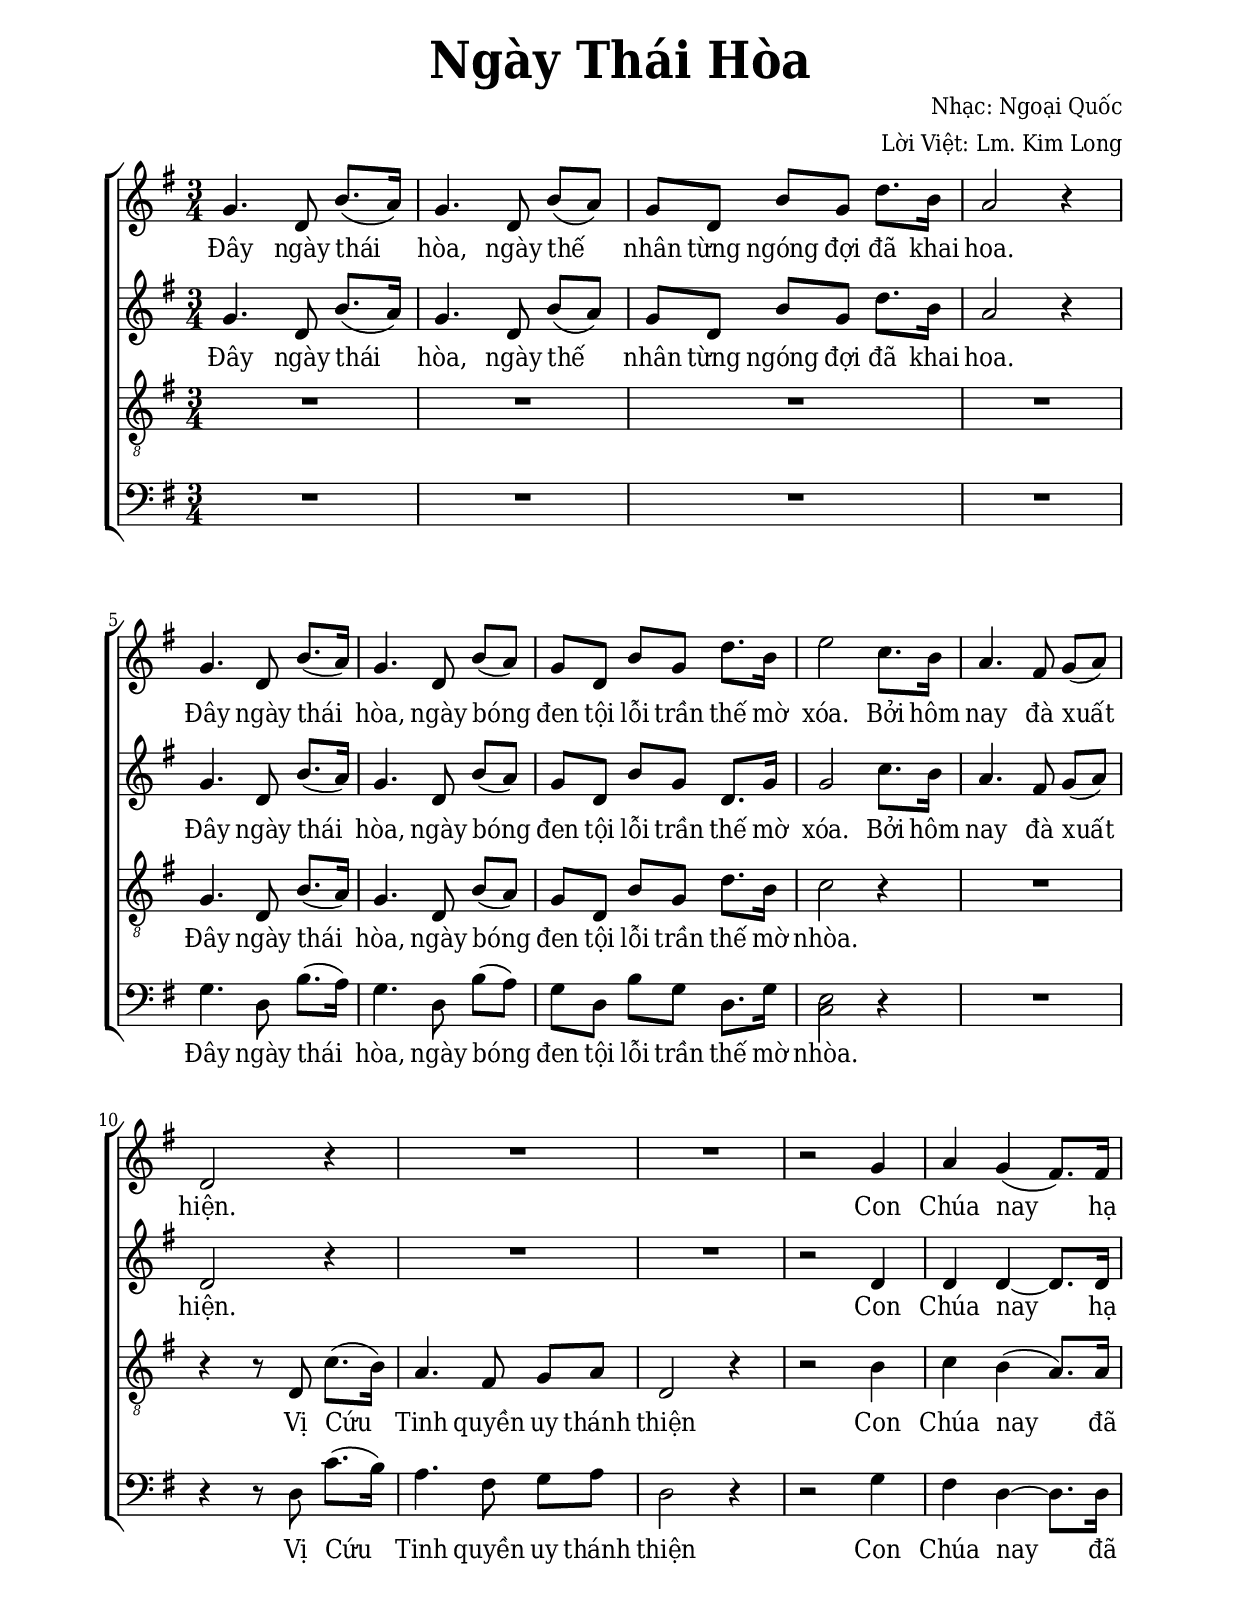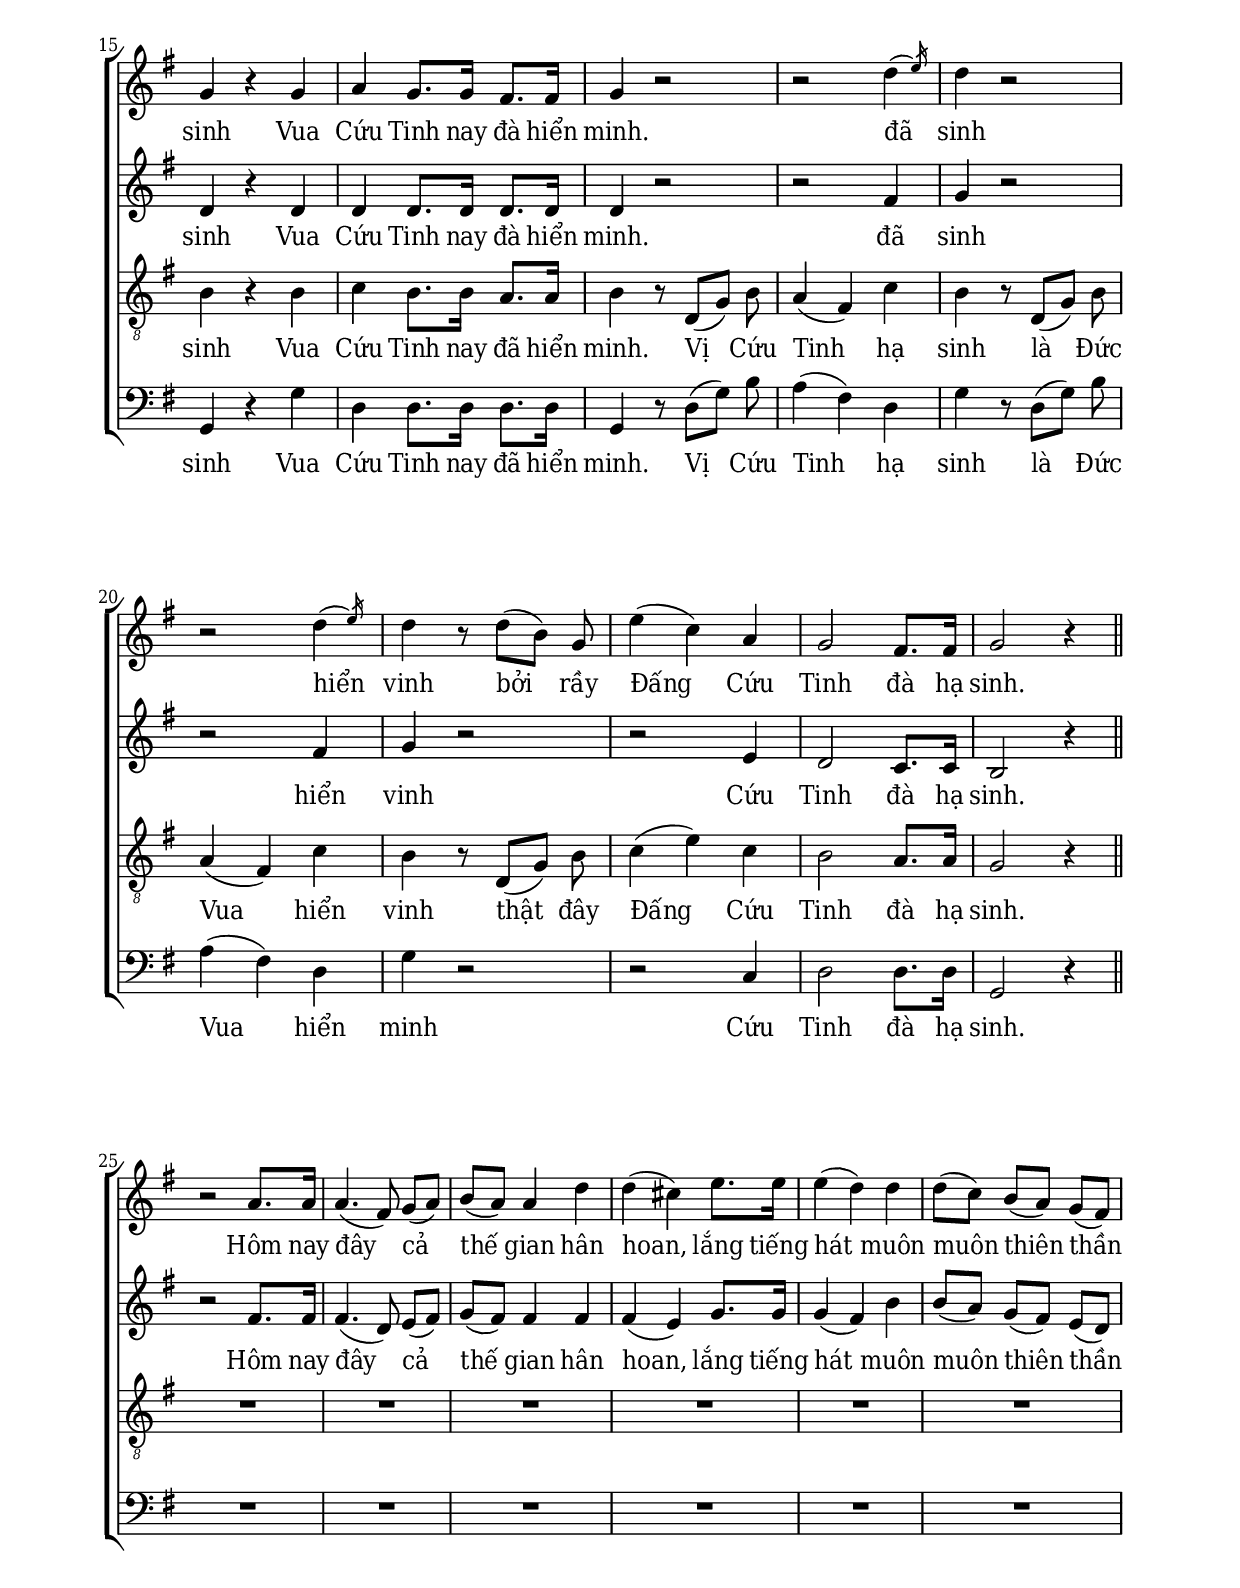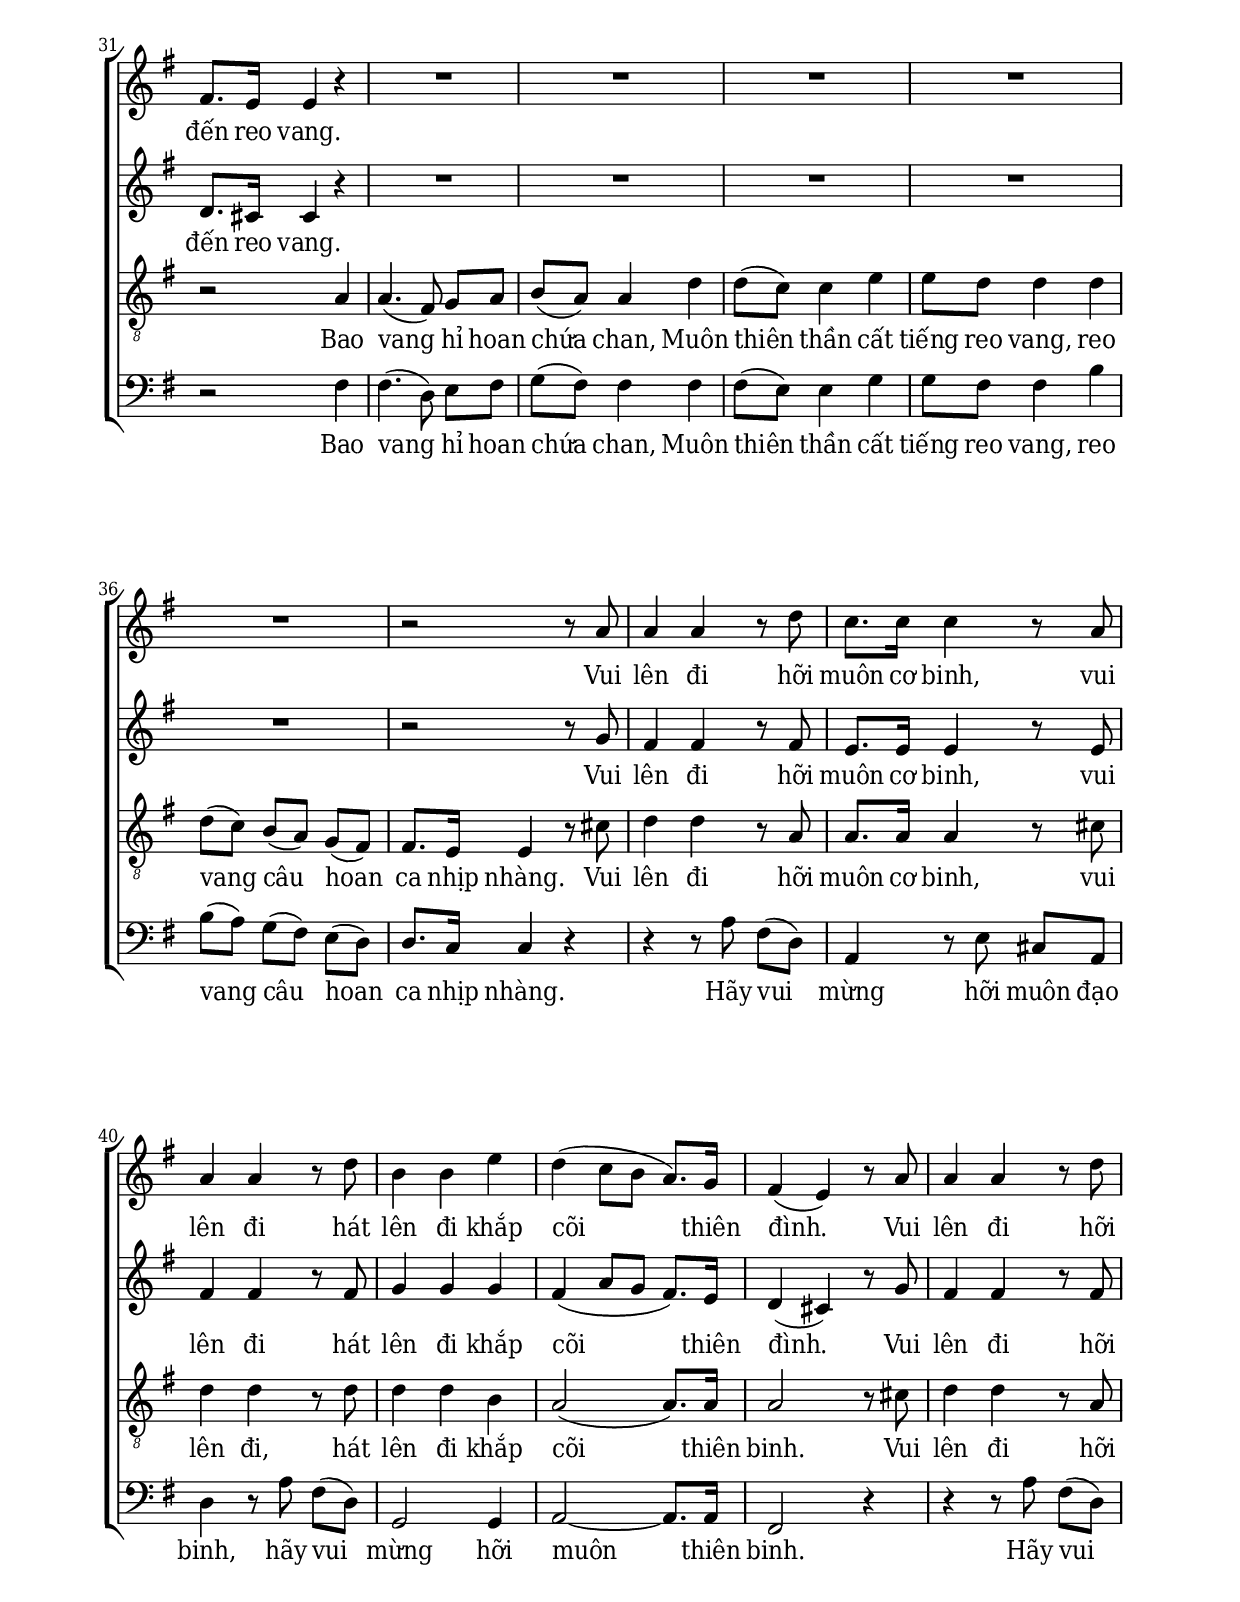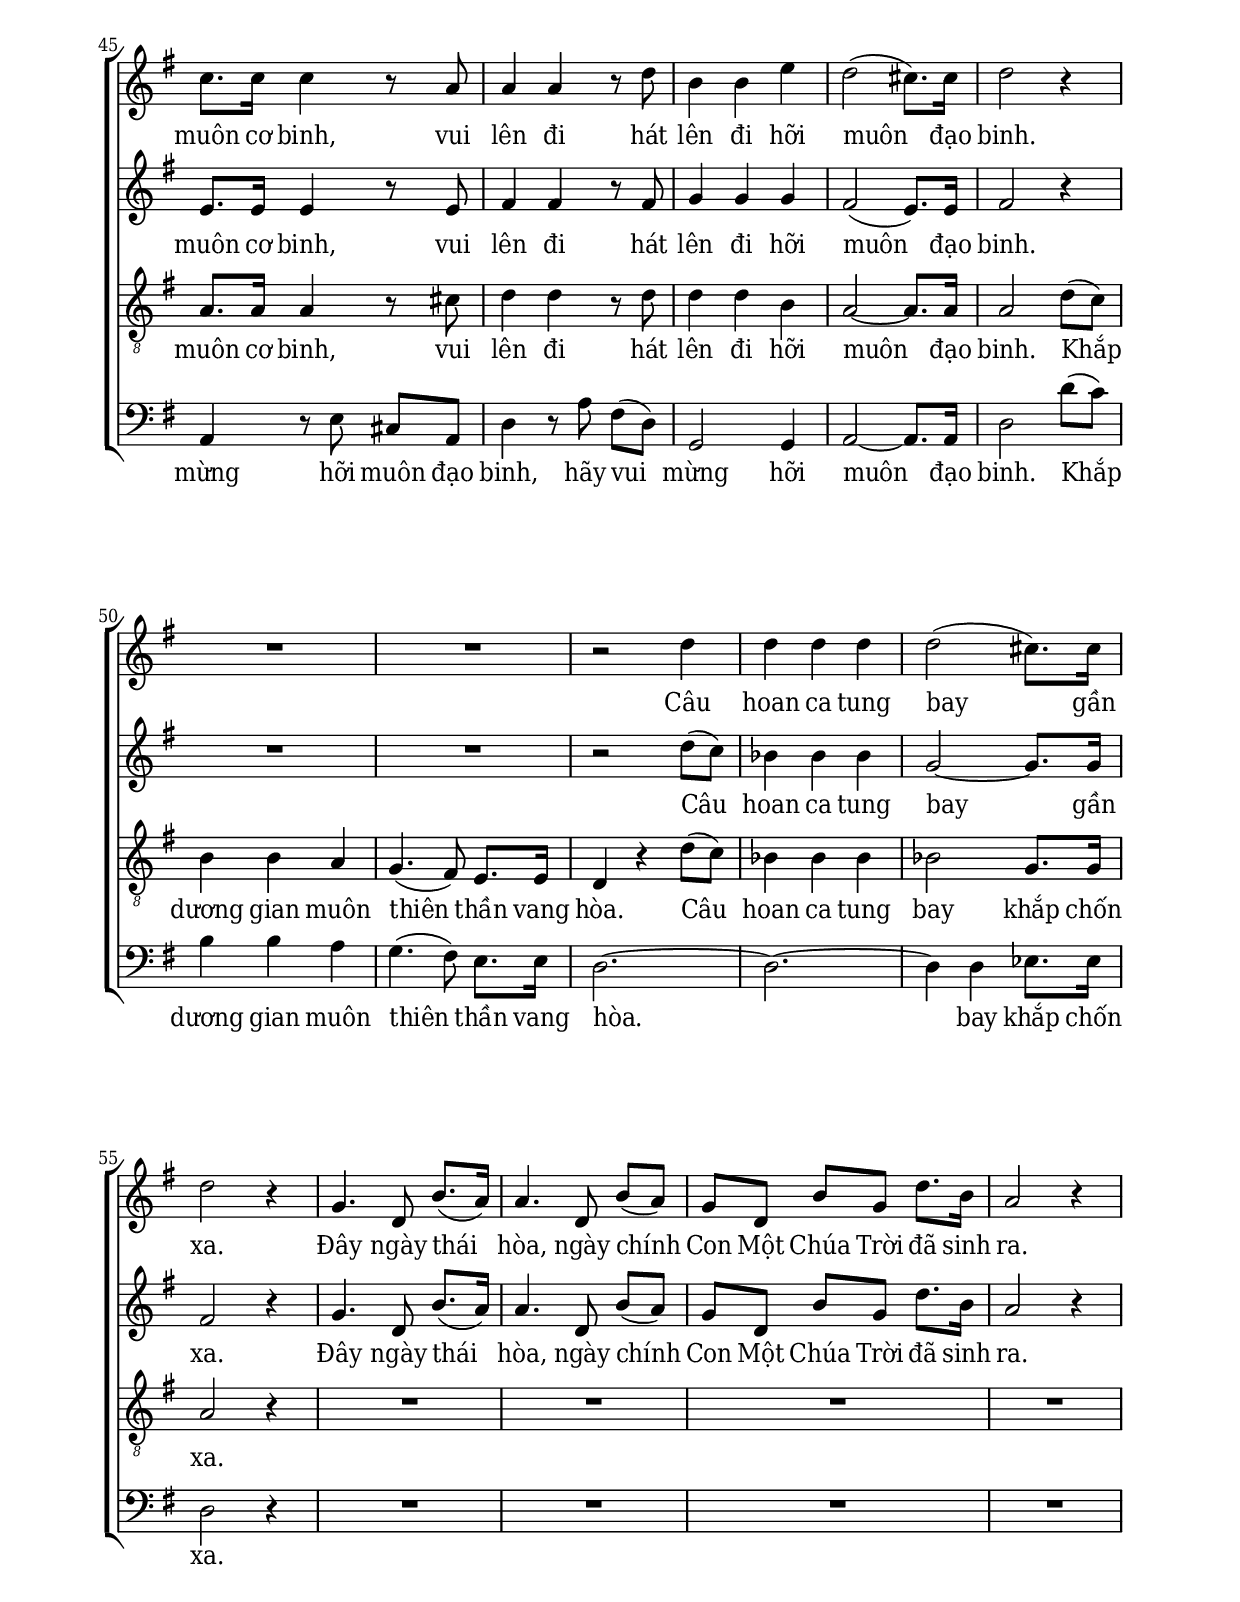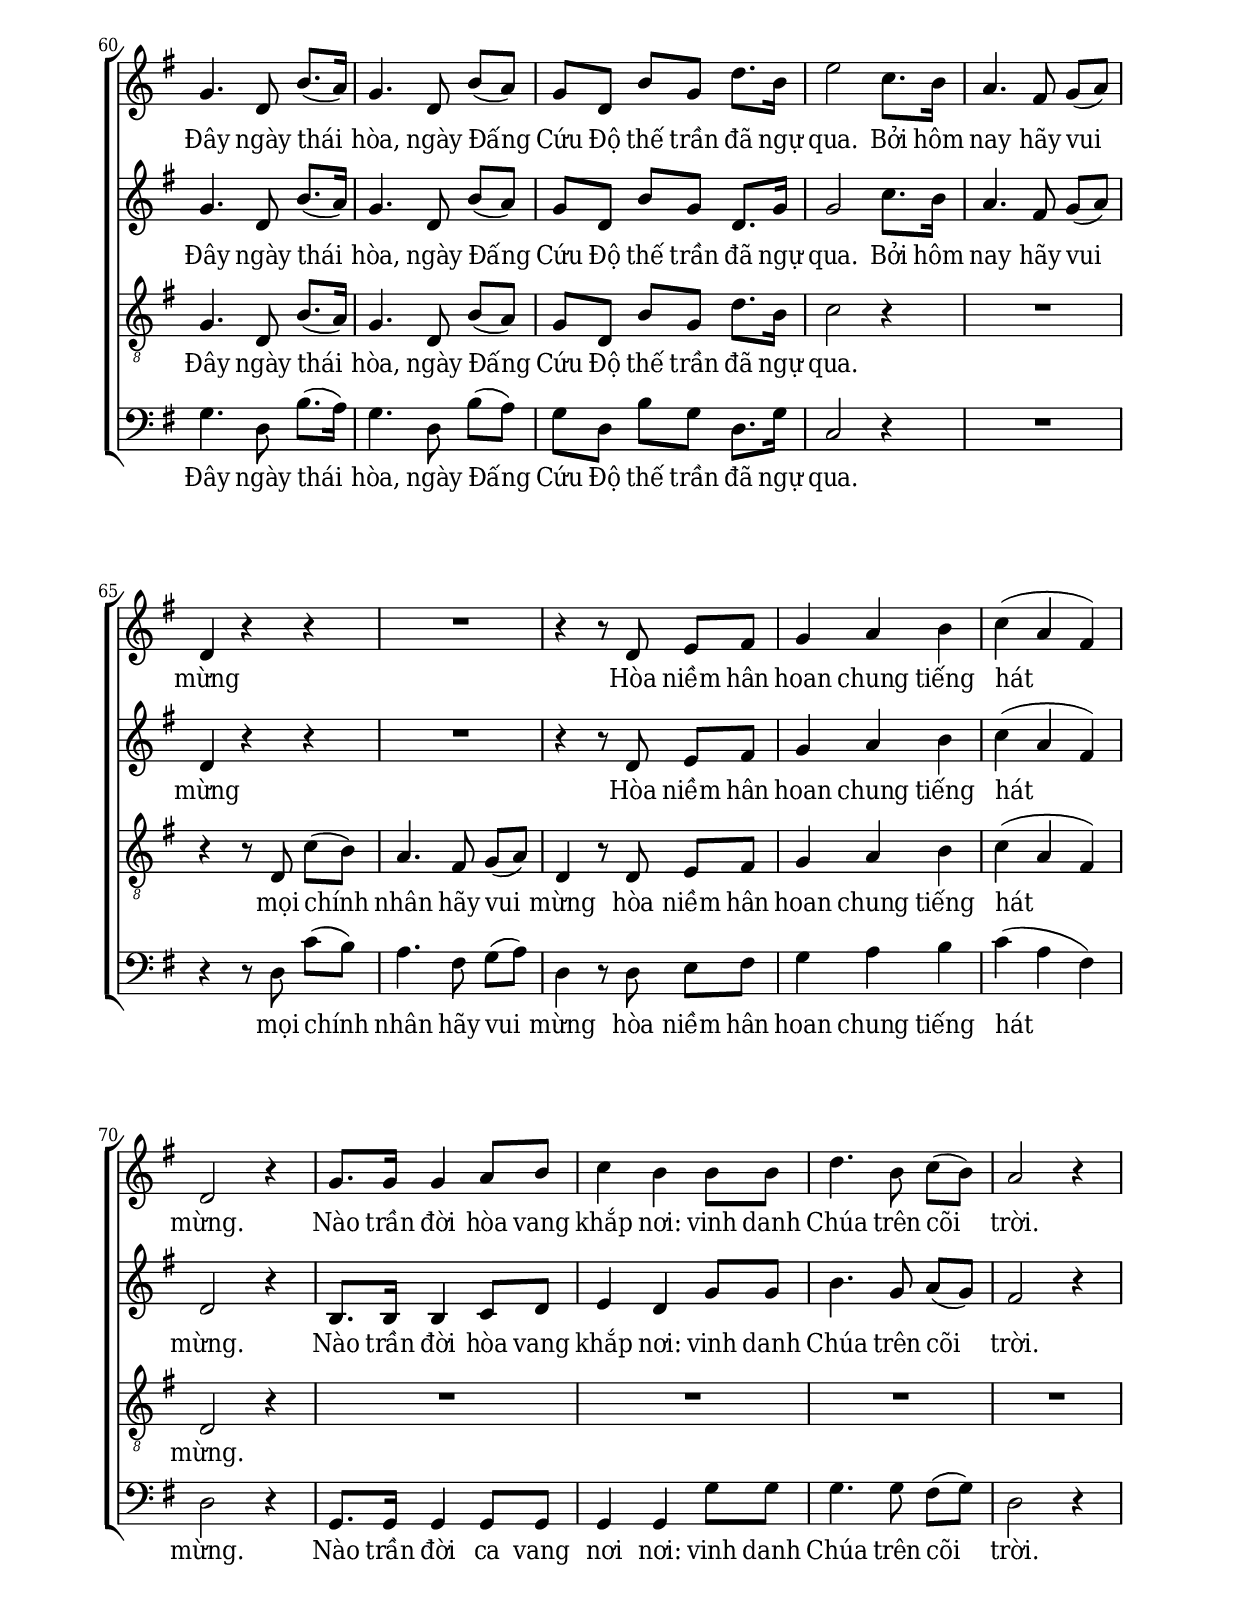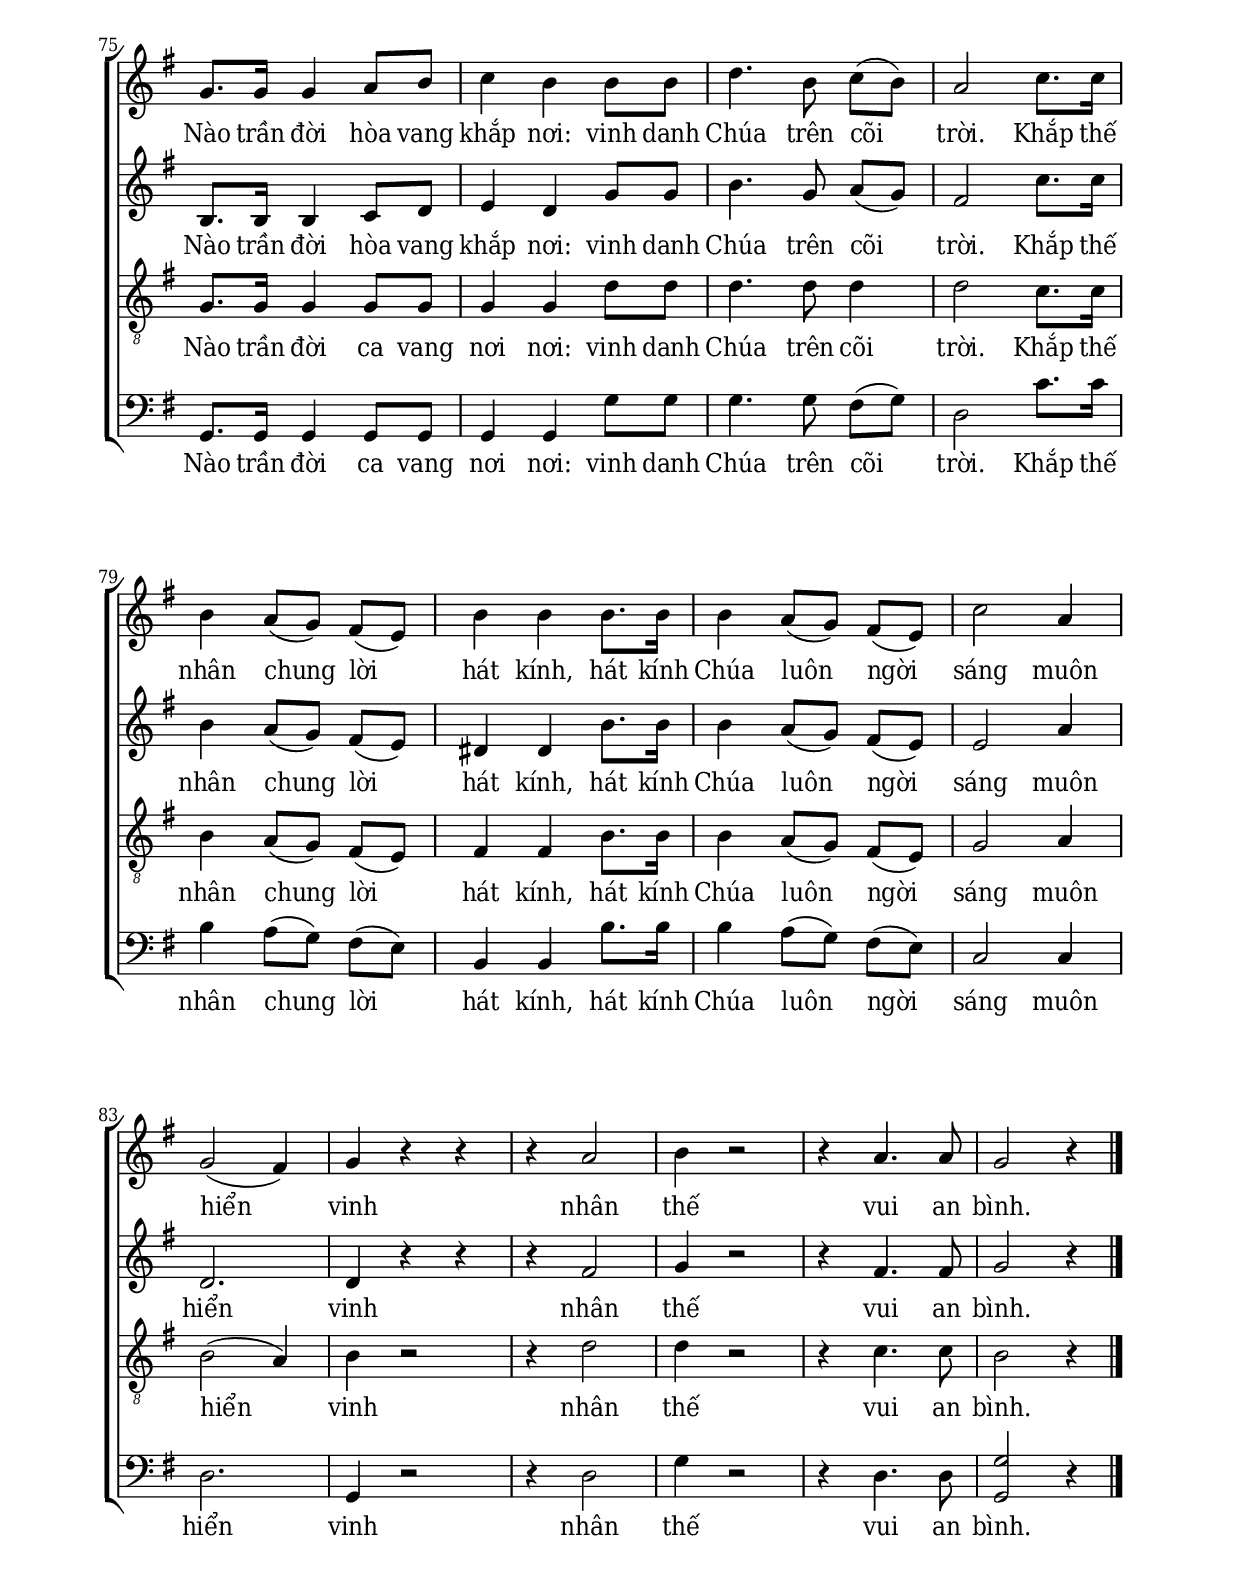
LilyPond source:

% Cài đặt chung
\version "2.22.1"
\include "english.ly"

\header {
  title = \markup { \fontsize #3 "Ngày Thái Hòa" }
  composer = "Nhạc: Ngoại Quốc"
  arranger = "Lời Việt: Lm. Kim Long"
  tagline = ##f
}

% Nhạc
nhacDiepKhucSop = \relative c'' {
  g4. d8 b'8. (a16) |
  g4. d8 b' (a) |
  g d b' g d'8. b16 |
  a2 r4 | \break
  g4. d8 b'8. (a16) |
  g4. d8 b' (a) |
  g d b' g d'8. b16 |
  e2 c8. b16 |
  a4. fs8 g (a) |
  d,2 r4 |
  R2.*2
  r2 g4 |
  a g (fs8.) fs16 |
  g4 r g |
  a g8. g16 fs8. fs16 |
  g4 r2 |
  r2
  \afterGrace d'4 ({
    \override Flag.stroke-style = #"grace"
    e16)}
  \revert Flag.stroke-style
  d4 r2 |
  r2
  \afterGrace d4 ({
    \override Flag.stroke-style = #"grace"
    e16)}
  \revert Flag.stroke-style
  d4 r8 d ([b]) g |
  e'4 (c) a |
  g2 fs8. fs16 |
  g2 r4 \bar "||" \break
  
  r2 a8. a16 |
  a4. (fs8) g (a) |
  b (a) a4 d |
  d4 (cs) e8. e16 |
  e4 (d) d |
  d8 (c) b (a) g (fs) | \break
  fs8. e16 e4 r |
  R2.*5
  r2 r8 a |
  a4 a r8 d |
  c8. c16 c4 r8 a |
  a4 a r8 d |
  b4 b e |
  d (c8 b a8.) g16 |
  fs4 (e) r8 a |
  a4 a r8 d |
  c8. c16 c4 r8 a |
  a4 a r8 d |
  b4 b e |
  d2 (cs8.) cs16 |
  d2 r4 |
  R2.*2
  r2 d4 |
  d d d |
  d2 (cs8.) cs16 |
  d2 r4 |
  g,4. d8 b'8. (a16) |
  a4. d,8 b' (a) |
  g d b' g d'8. b16 |
  a2 r4 |
  g4. d8 b'8. (a16) |
  g4. d8 b' (a) |
  g d b' g d'8. b16 |
  e2 c8. b16 |
  a4. fs8 g (a) |
  d,4 r r |
  R2.
  r4 r8 d e fs |
  g4 a b |
  c (a fs) |
  d2 r4 |
  g8. g16 g4 a8 b |
  c4 b b8 b |
  d4. b8 c (b) |
  a2 r4 |
  g8. g16 g4 a8 b |
  c4 b b8 b |
  d4. b8 c (b) |
  a2 c8. c16 |
  b4 a8 (g) fs (e) |
  b'4 b b8. b16 |
  b4 a8 (g) fs (e) |
  c'2 a4 |
  g2 (fs4) |
  g r r |
  r a2 |
  b4 r2 |
  r4 a4. a8 |
  g2 r4 \bar "|."
}

nhacDiepKhucAlto = \relative c'' {
  g4. d8 b'8. (a16) |
  g4. d8 b' (a) |
  g d b' g d'8. b16 |
  a2 r4 | \break
  
  g4. d8 b'8. (a16) |
  g4. d8 b' (a) |
  g d b' g d8. g16 |
  g2 c8. b16 |
  a4. fs8 g (a) |
  d,2 r4 |
  R2.*2
  r2 d4 |
  d d ~ d8. d16 |
  d4 r d |
  d d8. d16 d8. d16 |
  d4 r2 |
  r2 fs4 |
  g r2 |
  r2 fs4 |
  g r2 |
  r e4 |
  d2 c8. c16 |
  b2 r4 |
  
  r2 fs'8. fs16 |
  fs4. (d8) e (fs) |
  g (fs) fs4 fs |
  fs (e) g8. g16 |
  g4 (fs) b |
  b8 (a) g (fs) e (d) |
  d8. cs16 cs4 r |
  R2.*5
  r2 r8 g' |
  fs4 fs r8 fs |
  e8. e16 e4 r8 e |
  fs4 fs r8 fs |
  g4 g g |
  fs (a8 g fs8.) e16 |
  d4 (cs) r8 g' |
  fs4 fs r8 fs |
  e8. e16 e4 r8 e |
  fs4 fs r8 fs |
  g4 g g |
  fs2 (e8.) e16 |
  fs2 r4 |
  R2.*2
  r2 d'8 (c) |
  bf4 bf bf |
  g2 ~ g8. g16 |
  fs2 r4 |
  g4. d8 b'8. (a16) |
  a4. d,8 b' (a) |
  g d b' g d'8. b16 |
  a2 r4 |
  g4. d8 b'8. (a16) |
  g4. d8 b' (a) |
  g d b' g d8. g16 |
  g2 c8. b16 |
  a4. fs8 g (a) |
  d,4 r r |
  R2.
  r4 r8 d e fs |
  g4 a b |
  c (a fs) |
  d2 r4 |
  b8. b16 b4 c8 d |
  e4 d g8 g |
  b4. g8 a (g) |
  fs2 r4 |
  b,8. b16 b4 c8 d |
  e4 d g8 g |
  b4. g8 a (g) |
  fs2 c'8. c16 |
  b4 a8 (g) fs (e) |
  ds4 ds b'8. b16 |
  b4 a8 (g) fs (e) |
  e2 a4 |
  d,2. |
  d4 r r |
  r fs2 |
  g4 r2 |
  r4 fs4. fs8 |
  g2 r4
}

nhacDiepKhucTenor = \relative c' {
  R2.*4
  g4. d8 b'8. (a16) |
  g4. d8 b' (a) |
  g d b' g d'8. b16 |
  c2 r4 |
  R2.
  r4 r8 d, c'8. (b16) |
  a4. fs8 g a |
  d,2 r4 |
  r2 b'4 |
  c b (a8.) a16 |
  b4 r b |
  c b8. b16 a8. a16 |
  b4 r8 d, ([g]) b |
  a4 (fs) c' |
  b r8 d, ([g]) b |
  a4 (fs) c' |
  b r8 d, ([g]) b |
  c4 (e) c |
  b2 a8. a16 |
  g2 r4 |
  R2.*6
  
  r2 a4 |
  a4. (fs8) g a |
  b (a) a4 d |
  d8 (c) c4 e |
  e8 d d4 d |
  d8 (c) b (a) g (fs) |
  fs8. e16 e4 r8 cs' |
  d4 d r8 a |
  a8. a16 a4 r8 cs |
  d4 d r8 d |
  d4 d b |
  a2 (a8.) a16 |
  a2 r8 cs |
  d4 d r8 a |
  a8. a16 a4 r8 cs |
  d4 d r8 d |
  d4 d b |
  a2 ~ a8. a16 |
  a2 d8 (c) |
  b4 b a |
  g4. (fs8) e8. e16 |
  d4 r d'8 (c) |
  bf4 bf bf |
  bf2 g8. g16 |
  a2 r4 |
  R2.*4
  g4. d8 b'8. (a16) |
  g4. d8 b' (a) |
  g d b' g d'8. b16 |
  c2 r4 |
  R2.
  r4 r8 d, c' (b) |
  a4. fs8 g (a) |
  d,4 r8 d e fs |
  g4 a b |
  c (a fs) |
  d2 r4 |
  R2.*4
  g8. g16 g4 g8 g |
  g4 g d'8 d |
  d4. d8 d4 |
  d2 c8. c16 |
  b4 a8 (g) fs (e) |
  fs4 fs b8. b16 |
  b4 a8 (g) fs (e) |
  g2 a4 |
  b2 (a4) |
  b r2 |
  r4 d2 |
  d4 r2 |
  r4 c4. c8 |
  b2 r4
}

nhacDiepKhucBas = \relative c' {
  R2.*4
  g4. d8 b'8. (a16) |
  g4. d8 b' (a) |
  g d b' g d8. g16 |
  <e c>2 r4 |
  R2.
  r4 r8 d c'8. (b16) |
  a4. fs8 g a |
  d,2 r4 |
  r2 g4 |
  fs d ~ d8. d16 |
  g,4 r g' |
  d d8. d16 d8. d16 |
  g,4 r8 d' ([g]) b |
  a4 (fs) d |
  g r8 d ([g]) b |
  a4 (fs) d |
  g r2 |
  r c,4 |
  d2 d8. d16 |
  g,2 r4 |
  R2.*6
  r2 fs'4 |
  fs4. (d8) e fs |
  g (fs) fs4 fs |
  fs8 (e) e4 g |
  g8 fs fs4 b |
  b8 (a) g (fs) e (d) |
  d8. c16 c4 r4 |
  r4 r8 a' fs (d) |
  a4 r8 e' cs a |
  d4 r8 a' fs (d) |
  g,2 g4 |
  a2 ~ a8. a16 |
  fs2 r4 |
  r4 r8 a' fs (d) |
  a4 r8 e' cs a |
  d4 r8 a' fs (d) |
  g,2 g4 |
  a2 ~ a8. a16 |
  d2 d'8 (c) |
  b4 b a |
  g4. (fs8) e8. e16 |
  d2. ~ |
  d ~ |
  d4 d ef8. ef16 |
  d2 r4 |
  R2.*4
  g4. d8 b'8. (a16) |
  g4. d8 b' (a) |
  g d b' g d8. g16 |
  c,2 r4 |
  R2.
  r4 r8 d c' (b) |
  a4. fs8 g (a) |
  d,4 r8 d e fs |
  g4 a b |
  c (a fs) |
  d2 r4 |
  g,8. g16 g4 g8 g |
  g4 g g'8 g |
  g4. g8 fs (g) |
  d2 r4 |
  g,8. g16 g4 g8 g |
  g4 g g'8 g |
  g4. g8 fs (g) |
  d2 c'8. c16 |
  b4 a8 (g) fs (e) |
  b4 b b'8. b16 |
  b4 a8 (g) fs (e) |
  c2 c4 |
  d2. |
  g,4 r2 |
  r4 d'2 |
  g4 r2 |
  r4 d4. d8 |
  <g g,>2 r4
}

% Lời
loiDiepKhucSop = \lyricmode {
  Đây ngày thái hòa,
  ngày thế nhân từng ngóng đợi đã khai hoa.
  Đây ngày thái hòa,
  ngày bóng đen tội lỗi trần thế mờ xóa.
  Bởi hôm nay đà xuất hiện.
  Con Chúa nay hạ sinh Vua Cứu Tinh nay đà hiển minh.
  đã sinh hiển vinh bởi rầy Đấng Cứu Tinh đà hạ sinh.
  Hôm nay đây cả thế gian hân hoan,
  lắng tiếng hát muôn muôn thiên thần đến reo vang.
  Vui lên đi hỡi muôn cơ binh, vui lên đi
  hát lên đi khắp cõi thiên đình.
  Vui lên đi hỡi muôn cơ binh, vui lên đi
  hát lên đi hỡi muôn đạo binh.
  Câu hoan ca tung bay gần xa.
  Đây ngày thái hòa, ngày chính Con Một Chúa Trời
  đã sinh ra.
  Đây ngày thái hòa,
  ngày Đấng Cứu Độ thế trần đã ngự qua.
  Bởi hôm nay hãy vui mừng
  Hòa niềm hân hoan chung tiếng hát mừng.
  Nào trần đời hòa vang khắp nơi:
  vinh danh Chúa trên cõi trời.
  Nào trần đời hòa vang khắp nơi:
  vinh danh Chúa trên cõi trời.
  Khắp thế nhân chung lời hát kính,
  hát kính Chúa luôn ngời sáng muôn hiển vinh
  nhân thế vui an bình.
}

loiDiepKhucAlto = \lyricmode {
  Đây ngày thái hòa,
  ngày thế nhân từng ngóng đợi đã khai hoa.
  Đây ngày thái hòa,
  ngày bóng đen tội lỗi trần thế mờ xóa.
  Bởi hôm nay đà xuất hiện.
  Con Chúa nay hạ sinh Vua Cứu Tinh nay đà hiển minh.
  đã sinh hiển vinh
  Cứu Tinh đà hạ sinh.
  Hôm nay đây cả thế gian hân hoan,
  lắng tiếng hát muôn muôn thiên thần đến reo vang.
  Vui lên đi hỡi muôn cơ binh, vui lên đi
  hát lên đi khắp cõi thiên đình.
  Vui lên đi hỡi muôn cơ binh, vui lên đi
  hát lên đi hỡi muôn đạo binh.
  Câu hoan ca tung bay gần xa.
  Đây ngày thái hòa, ngày chính Con Một Chúa Trời
  đã sinh ra.
  Đây ngày thái hòa,
  ngày Đấng Cứu Độ thế trần đã ngự qua.
  Bởi hôm nay hãy vui mừng
  Hòa niềm hân hoan chung tiếng hát mừng.
  Nào trần đời hòa vang khắp nơi:
  vinh danh Chúa trên cõi trời.
  Nào trần đời hòa vang khắp nơi:
  vinh danh Chúa trên cõi trời.
  Khắp thế nhân chung lời hát kính,
  hát kính Chúa luôn ngời sáng muôn hiển vinh
  nhân thế vui an bình.
}

loiDiepKhucTenor = \lyricmode {
  Đây ngày thái hòa,
  ngày bóng đen tội lỗi trần thế mờ nhòa.
  Vị Cứu Tinh quyền uy thánh thiện Con Chúa nay đã sinh
  Vua Cứu Tinh nay đã hiển minh.
  Vị Cứu Tinh hạ sinh là Đức Vua hiển vinh
  thật đây Đấng Cứu Tinh đà hạ sinh.
  Bao vang hỉ hoan chứa chan,
  Muôn thiên thần cất tiếng reo vang,
  reo vang câu hoan ca nhịp nhàng.
  Vui lên đi hỡi muôn cơ binh, vui lên đi,
  hát lên đi khắp cõi thiên binh.
  Vui lên đi hỡi muôn cơ binh, vui lên đi hát lên đi
  hỡi muôn đạo binh.
  Khắp dương gian muôn thiên thần vang hòa.
  Câu hoan ca tung bay khắp chốn xa.
  Đây ngày thái hòa, ngày Đấng Cứu Độ thế trần đã ngự qua.
  mọi chính nhân hãy vui mừng hòa niềm hân hoan
  chung tiếng hát mừng.
  Nào trần đời ca vang nơi nơi:
  vinh danh Chúa trên cõi trời.
  Khắp thế nhân chung lời hát kính,
  hát kính Chúa luôn ngời sáng muôn hiển vinh
  nhân thế vui an bình.
}

loiDiepKhucBas = \lyricmode {
  Đây ngày thái hòa,
  ngày bóng đen tội lỗi trần thế mờ nhòa.
  Vị Cứu Tinh quyền uy thánh thiện Con Chúa nay đã sinh
  Vua Cứu Tinh nay đã hiển minh.
  Vị Cứu Tinh hạ sinh là Đức Vua hiển minh
  Cứu Tinh đà hạ sinh.
  Bao vang hỉ hoan chứa chan,
  Muôn thiên thần cất tiếng reo vang,
  reo vang câu hoan ca nhịp nhàng.
  Hãy vui mừng hỡi muôn đạo binh,
  hãy vui mừng hỡi muôn thiên binh.
  Hãy vui mừng hỡi muôn đạo binh,
  hãy vui mừng hỡi muôn đạo binh.
  Khắp dương gian muôn thiên thần vang hòa.
  bay khắp chốn xa.
  Đây ngày thái hòa, ngày Đấng Cứu Độ thế trần đã ngự qua.
  mọi chính nhân hãy vui mừng
  hòa niềm hân hoan chung tiếng hát mừng.
  Nào trần đời ca vang nơi nơi:
  vinh danh Chúa trên cõi trời.
  Nào trần đời ca vang nơi nơi:
  vinh danh Chúa trên cõi trời.
  Khắp thế nhân chung lời hát kính,
  hát kính Chúa luôn ngời sáng muôn hiển vinh
  nhân thế vui an bình.
}

% Dàn trang
\paper {
  #(set-paper-size "a4")
  top-margin = 15\mm
  bottom-margin = 20\mm
  left-margin = 20\mm
  right-margin = 20\mm
  indent = #0
  #(define fonts
    (make-pango-font-tree
      "Deja Vu Serif Condensed"
      "Deja Vu Serif Condensed"
      "Deja Vu Serif Condensed"
      (/ 20 20)))
  print-page-number = #f
  %page-count = #4
  %ragged-bottom = ##f
}

TongNhip = {
  \key g \major \time 3/4
  \set Timing.beamExceptions = #'()
  \set Timing.baseMoment = #(ly:make-moment 1/4)
  \set Timing.beatStructure = #'(1 1)
}

% Đổi kích thước nốt cho bè phụ
notBePhu =
#(define-music-function (font-size music) (number? ly:music?)
   (for-some-music
     (lambda (m)
       (if (music-is-of-type? m 'rhythmic-event)
           (begin
             (set! (ly:music-property m 'tweaks)
                   (cons `(font-size . ,font-size)
                         (ly:music-property m 'tweaks)))
             #t)
           #f))
     music)
   music)

\score {
  \new ChoirStaff <<
    \new Staff <<
        \clef treble
        \new Voice = beSop {
          \TongNhip \nhacDiepKhucSop
        }
      \new Lyrics \lyricsto beSop \loiDiepKhucSop
    >>
    \new Staff <<
        \clef treble
        \new Voice = beAlto {
          \TongNhip \nhacDiepKhucAlto
        }
      \new Lyrics \lyricsto beAlto \loiDiepKhucAlto
    >>
    \new Staff <<
        \clef "violin_8"
        \new Voice = beTenor {
          \TongNhip \nhacDiepKhucTenor
        }
      \new Lyrics \lyricsto beTenor \loiDiepKhucTenor
    >>
    \new Staff <<
        \clef "bass"
        \new Voice = beBas {
          \TongNhip \nhacDiepKhucBas
        }
      \new Lyrics \lyricsto beBas \loiDiepKhucBas
    >>
  >>
  \layout {
    \override Lyrics.LyricSpace.minimum-distance = #0.5
    %\override Score.BarNumber.break-visibility = ##(#f #f #f)
    \override Score.SpacingSpanner.uniform-stretching = ##t
    %{
    \context {
      \Staff \RemoveEmptyStaves
      \override VerticalAxisGroup.remove-first = ##t
    }
    %}
  }
}
